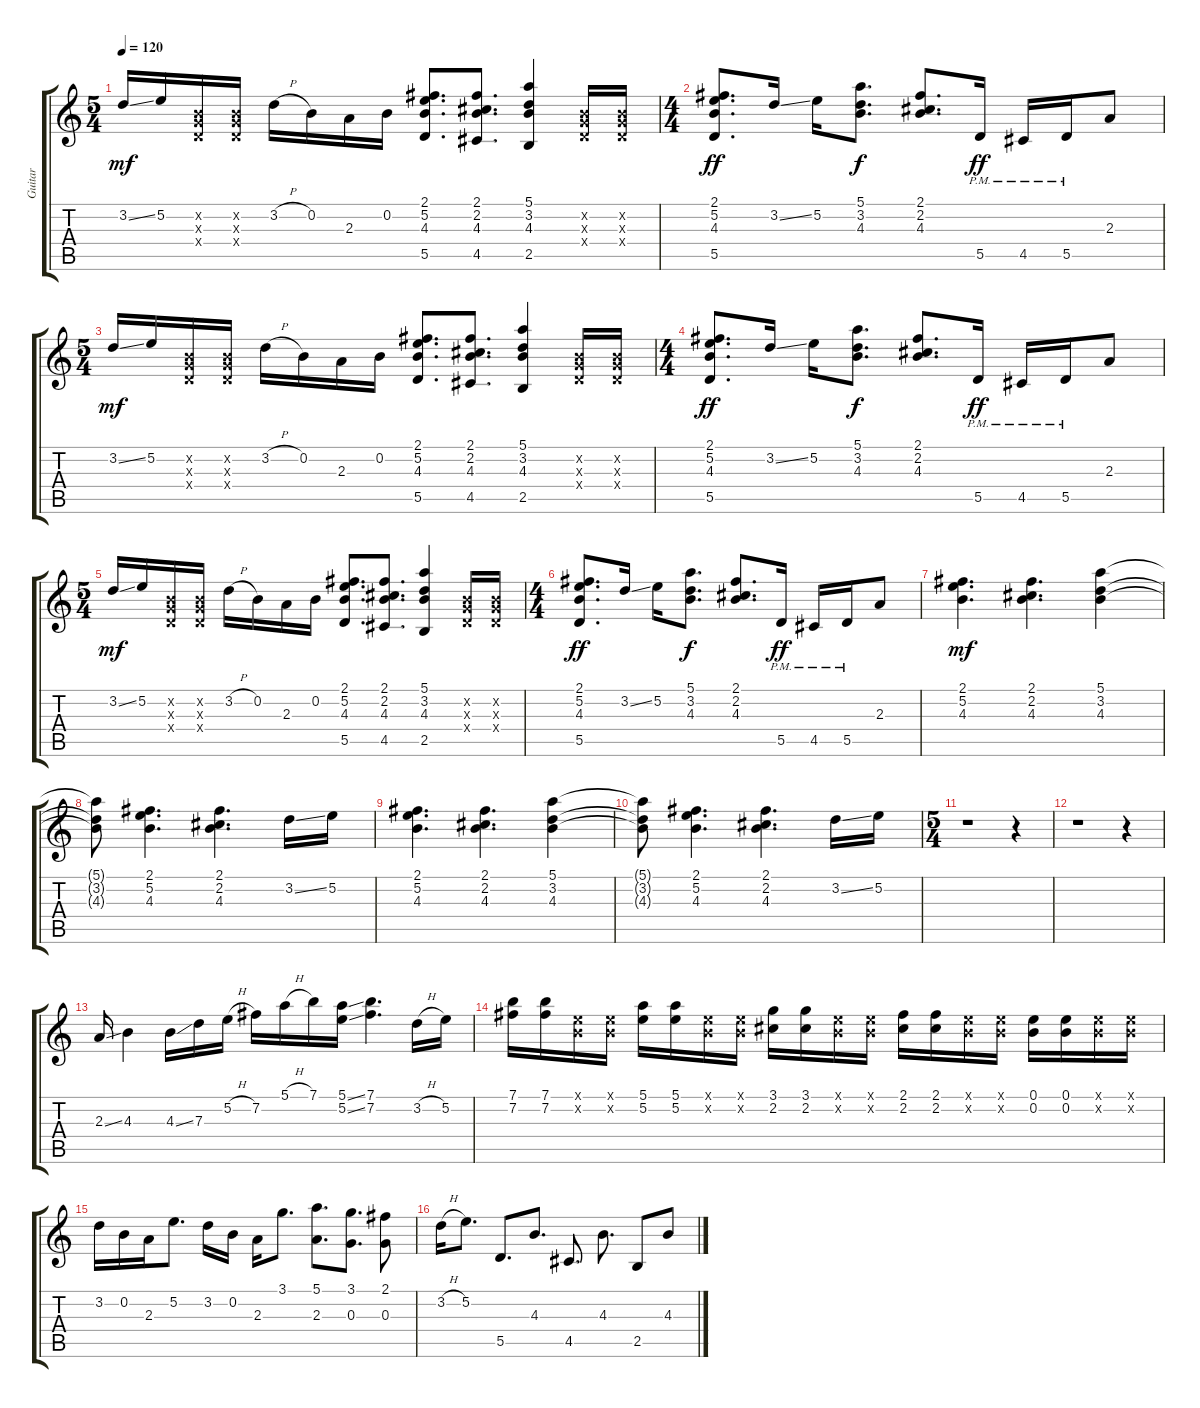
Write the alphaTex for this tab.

\track ("Guitar" "Guitar") {instrument electricguitarjazz}
\staff {score tabs}
\tuning (E4 B3 G3 D3 A2 E2) {hide}
\ts (5 4)
\tempo 120
\clef g2
\ks c
3.2{ss}.16{dy mf} 5.2.16 (0.2{x} 0.3{x} 0.4{x}).16 (0.2{x} 0.3{x} 0.4{x}).16 3.2{h}.16 0.2.16 2.3.16 0.2.16 (2.1 5.2 4.3 5.5).8{d} (2.1 2.2 4.3 4.5).8{d} (5.1 3.2 4.3 2.5).4 (0.2{x} 0.3{x} 0.4{x}).16 (0.2{x} 0.3{x} 0.4{x}).16 |
\ts (4 4)
(2.1 5.2 4.3 5.5).8{d dy ff} 3.2{ss}.16 5.2.16 (5.1 3.2 4.3).8{d dy f} (2.1 2.2 4.3).8{d} 5.5{pm}.16{dy ff} 4.5{pm}.16 5.5{pm}.16 2.3.8 |
\ts (5 4)
3.2{ss}.16{dy mf} 5.2.16 (0.2{x} 0.3{x} 0.4{x}).16 (0.2{x} 0.3{x} 0.4{x}).16 3.2{h}.16 0.2.16 2.3.16 0.2.16 (2.1 5.2 4.3 5.5).8{d} (2.1 2.2 4.3 4.5).8{d} (5.1 3.2 4.3 2.5).4 (0.2{x} 0.3{x} 0.4{x}).16 (0.2{x} 0.3{x} 0.4{x}).16 |
\ts (4 4)
(2.1 5.2 4.3 5.5).8{d dy ff} 3.2{ss}.16 5.2.16 (5.1 3.2 4.3).8{d dy f} (2.1 2.2 4.3).8{d} 5.5{pm}.16{dy ff} 4.5{pm}.16 5.5{pm}.16 2.3.8 |
\ts (5 4)
3.2{ss}.16{dy mf} 5.2.16 (0.2{x} 0.3{x} 0.4{x}).16 (0.2{x} 0.3{x} 0.4{x}).16 3.2{h}.16 0.2.16 2.3.16 0.2.16 (2.1 5.2 4.3 5.5).8{d} (2.1 2.2 4.3 4.5).8{d} (5.1 3.2 4.3 2.5).4 (0.2{x} 0.3{x} 0.4{x}).16 (0.2{x} 0.3{x} 0.4{x}).16 |
\ts (4 4)
(2.1 5.2 4.3 5.5).8{d dy ff} 3.2{ss}.16 5.2.16 (5.1 3.2 4.3).8{d dy f} (2.1 2.2 4.3).8{d} 5.5{pm}.16{dy ff} 4.5{pm}.16 5.5{pm}.16 2.3.8 |
(2.1 5.2 4.3).4{d dy mf} (2.1 2.2 4.3).4{d} (5.1 3.2 4.3).4 |
(5.1{t} 3.2{t} 4.3{t}).8 (2.1 5.2 4.3).4{d} (2.1 2.2 4.3).4{d} 3.2{ss}.16 5.2.16 |
(2.1 5.2 4.3).4{d} (2.1 2.2 4.3).4{d} (5.1 3.2 4.3).4 |
(5.1{t} 3.2{t} 4.3{t}).8 (2.1 5.2 4.3).4{d} (2.1 2.2 4.3).4{d} 3.2{ss}.16 5.2.16 |
\ts (5 4)
r.1 r.4 |
r.1 r.4 |
2.3{ss}.16 4.3.4 4.3{ss}.16 7.3.16 5.2{h}.16 7.2.16 5.1{h}.16 7.1.16 (5.1{ss} 5.2{ss}).16 (7.1 7.2).4{d} 3.2{h}.16 5.2.16 |
(7.1 7.2).16 (7.1 7.2).16 (0.1{x} 0.2{x}).16 (0.1{x} 0.2{x}).16 (5.1 5.2).16 (5.1 5.2).16 (0.1{x} 0.2{x}).16 (0.1{x} 0.2{x}).16 (3.1 2.2).16 (3.1 2.2).16 (0.1{x} 0.2{x}).16 (0.1{x} 0.2{x}).16 (2.1 2.2).16 (2.1 2.2).16 (0.1{x} 0.2{x}).16 (0.1{x} 0.2{x}).16 (0.1 0.2).16 (0.1 0.2).16 (0.1{x} 0.2{x}).16 (0.1{x} 0.2{x}).16 |
3.2.16 0.2.16 2.3.16 5.2.8{d} 3.2.16 0.2.16 2.3.16 3.1.8{d} (5.1 2.3).8{d} (3.1 0.3).8{d} (2.1 0.3).8 |
3.2{h}.16 5.2.8{d} 5.5.8{d} 4.3.8{d} 4.5.8{d} 4.3.8{d} 2.5.8 4.3.8
